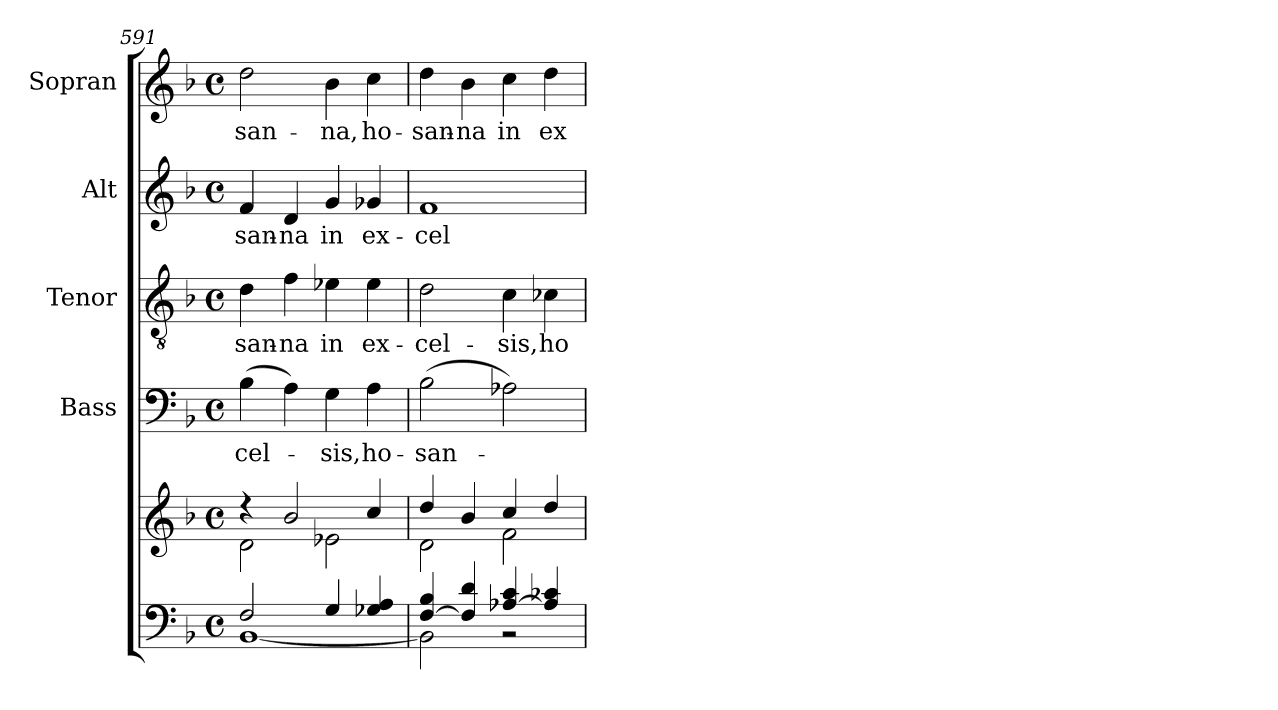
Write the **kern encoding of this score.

**kern	**kern	**kern	**text	**kern	**text	**kern	**text	**kern	**text
*part5	*part5	*part4	*part4	*part3	*part3	*part2	*part2	*part1	*part1
*staff6	*staff5	*staff4	*staff4	*staff3	*staff3	*staff2	*staff2	*staff1	*staff1
*	*	*I"Bass	*	*I"Tenor	*	*I"Alt	*	*I"Sopran	*
*	*	*I'B.	*	*I'T.	*	*I'A.	*	*I'S.	*
*clefF4	*clefG2	*clefF4	*	*clefGv2	*	*clefG2	*	*clefG2	*
*k[b-]	*k[b-]	*k[b-]	*	*k[b-]	*	*k[b-]	*	*k[b-]	*
*F:	*F:	*F:	*	*F:	*	*F:	*	*F:	*
*M4/4	*M4/4	*M4/4	*	*M4/4	*	*M4/4	*	*M4/4	*
*met(c)	*met(c)	*met(c)	*	*met(c)	*	*met(c)	*	*met(c)	*
=591	=591	=591	=591	=591	=591	=591	=591	=591	=591
*^	*^	*	*	*	*	*	*	*	*
!	!	!	!	!	!LO:LY:b	!	!LO:LY:b	!	!LO:LY:b	!	!LO:LY:b
2F/	[<1BB-	4r	2d\	(>4B-\	-cel-	4d\	-san-	4f/	-san-	2dd\	-san-
!	!	!	!	!	!	!	!LO:LY:b	!	!LO:LY:b	!	!
.	.	2b-/	.	4A\)	.	4f\	-na	4d/	-na	.	.
!	!	!	!	!	!LO:LY:b	!	!LO:LY:b	!	!LO:LY:b	!	!LO:LY:b
4G/	.	.	2e-X\	4G\	-sis,	4e-X\	in	4g/	in	4b-\	-na,
!	!	!	!	!	!LO:LY:b	!	!LO:LY:b	!	!LO:LY:b	!	!LO:LY:b
4G-X/ 4A/	.	4cc/	.	4A\	ho-	4e-\	ex-	4g-X/	ex-	4cc\	ho-
=592	=592	=592	=592	=592	=592	=592	=592	=592	=592	=592	=592
!	!	!	!	!	!LO:LY:b	!	!LO:LY:b	!	!LO:LY:b	!	!LO:LY:b
[>4F/ 4B-/	2BB-\]	4dd/	2d\	(>2B-\	-san-	2d\	-cel-	1f	-cel-	4dd\	-san-
!	!	!	!	!	!	!	!	!	!	!	!LO:LY:b
4F/] 4d/	.	4b-/	.	.	.	.	.	.	.	4b-\	-na
!	!	!	!	!	!	!	!LO:LY:b	!	!	!	!LO:LY:b
[>4A-X/ 4c/	2rBB	4cc/	2f\	2A-X\)	.	4c\	-sis,	.	.	4cc\	in
!	!	!	!	!	!	!	!LO:LY:b	!	!	!	!LO:LY:b
4A-/] 4c-X/	.	4dd/	.	.	.	4c-X\	ho-	.	.	4dd\	ex-
*v	*v	*	*	*	*	*	*	*	*	*	*
*	*v	*v	*	*	*	*	*	*	*	*
=	=	=	=	=	=	=	=	=	=
*-	*-	*-	*-	*-	*-	*-	*-	*-	*-
